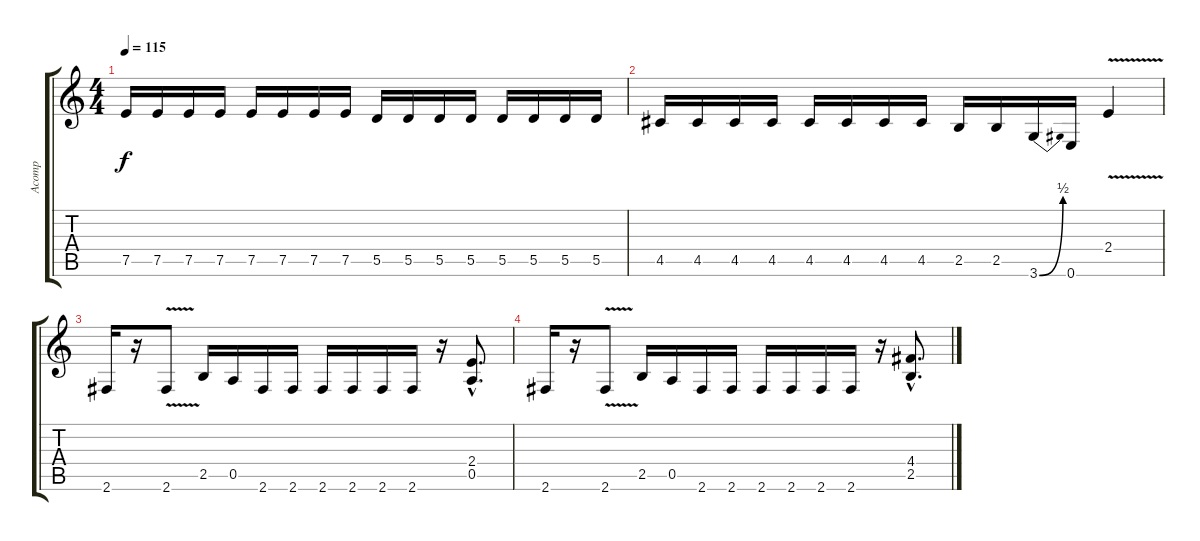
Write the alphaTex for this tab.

\track ("Acomp" "Acomp") {instrument overdrivenguitar}
\staff {score tabs}
\tuning (E4 B3 G3 D3 A2 E2) {hide}
\ts (4 4)
\tempo 115
\clef g2
\ks c
7.5.16{dy f} 7.5.16 7.5.16 7.5.16 7.5.16 7.5.16 7.5.16 7.5.16 5.5.16 5.5.16 5.5.16 5.5.16 5.5.16 5.5.16 5.5.16 5.5.16 |
4.5.16 4.5.16 4.5.16 4.5.16 4.5.16 4.5.16 4.5.16 4.5.16 2.5.16 2.5.16 3.6{be (bend 0 0 60 2)}.16 0.6.16 2.4{v}.4 |
2.6.16{volume 15} r.16 2.6{v}.8 2.5.16 0.5.16 2.6.16 2.6.16 2.6.16 2.6.16 2.6.16 2.6.16 r.16 (2.4{hac} 0.5{hac}).8{d} |
2.6.16{volume 15} r.16 2.6{v}.8 2.5.16 0.5.16 2.6.16 2.6.16 2.6.16 2.6.16 2.6.16 2.6.16 r.16 (4.4{hac} 2.5{hac}).8{d}
